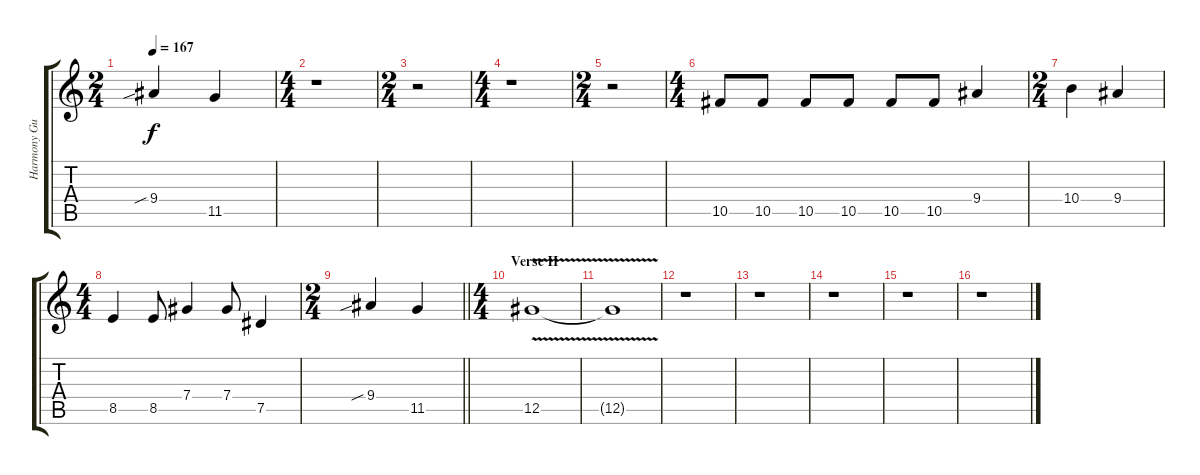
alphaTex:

\track ("Harmony Guitar" "Harmony Gu") {instrument overdrivenguitar}
\staff {score tabs}
\tuning (Eb4 Bb3 Gb3 Db3 Ab2 Db2) {hide}
\ts (2 4)
\tempo 167
\clef g2
\ks c
9.4{sib}.4{dy f} 11.5.4 |
\ts (4 4)
r.1 |
\ts (2 4)
r.2 |
\ts (4 4)
r.1 |
\ts (2 4)
r.2 |
\ts (4 4)
10.5.8 10.5.8 10.5.8 10.5.8 10.5.8 10.5.8 9.4.4 |
\ts (2 4)
10.4.4 9.4.4 |
\ts (4 4)
8.5.4 8.5.8 7.4.4 7.4.8 7.5.4 |
\ts (2 4)
\barLineRight lightlight
9.4{sib}.4 11.5.4 |
\ts (4 4)
\section ("" "Verse II")
12.5{v}.1 |
12.5{t}.1 |
r.1 |
r.1 |
r.1 |
r.1 |
r.1
